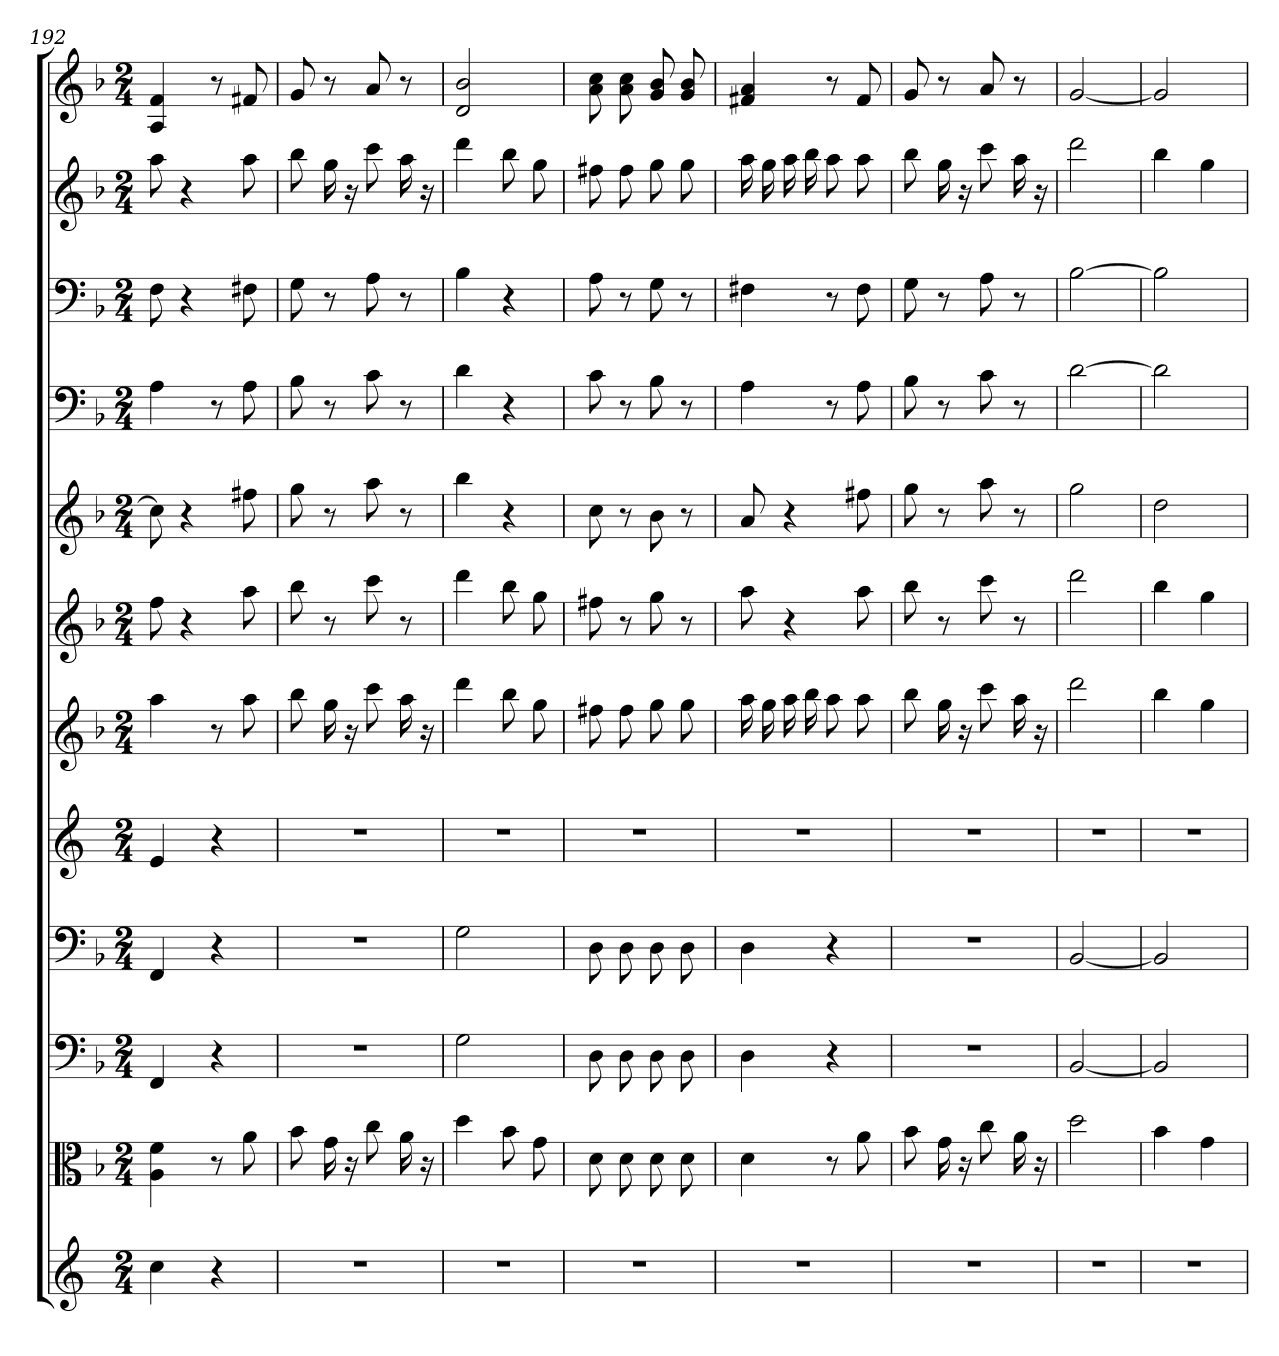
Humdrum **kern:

**kern	**kern	**kern	**kern	**kern	**kern	**kern	**kern	**kern	**kern	**kern	**kern
*part12	*part11	*part10	*part9	*part8	*part7	*part6	*part5	*part4	*part3	*part2	*part1
*staff12	*staff11	*staff10	*staff9	*staff8	*staff7	*staff6	*staff5	*staff4	*staff3	*staff2	*staff1
*	*clefC3	*clefF4	*clefF4	*	*	*	*	*clefF4	*clefF4	*	*
*k[]	*k[b-]	*k[b-]	*k[b-]	*k[]	*k[b-]	*k[b-]	*k[b-]	*k[b-]	*k[b-]	*k[b-]	*k[b-]
*M2/4	*M2/4	*M2/4	*M2/4	*M2/4	*M2/4	*M2/4	*M2/4	*M2/4	*M2/4	*M2/4	*M2/4
=192	=192	=192	=192	=192	=192	=192	=192	=192	=192	=192	=192
4cc	4A 4f	4FF	4FF	4e	4aa	8ff	8cc]	4A	8F	8aa	4A 4f
.	.	.	.	.	.	4r	4r	.	4r	4r	.
4r	8r	4r	4r	4r	8r	.	.	8r	.	.	8r
.	8a	.	.	.	8aa	8aa	8ff#X	8A	8F#X	8aa	8f#X
=193	=193	=193	=193	=193	=193	=193	=193	=193	=193	=193	=193
2r	8b-	2r	2r	2r	8bb-	8bb-	8gg	8B-	8G	8bb-	8g
.	16g	.	.	.	16gg	8r	8r	8r	8r	16gg	8r
.	16r	.	.	.	16r	.	.	.	.	16r	.
.	8cc	.	.	.	8ccc	8ccc	8aa	8c	8A	8ccc	8a
.	16a	.	.	.	16aa	8r	8r	8r	8r	16aa	8r
.	16r	.	.	.	16r	.	.	.	.	16r	.
=194	=194	=194	=194	=194	=194	=194	=194	=194	=194	=194	=194
2r	4dd	2G	2G	2r	4ddd	4ddd	4bb-	4d	4B-	4ddd	2d 2b-
.	8b-	.	.	.	8bb-	8bb-	4r	4r	4r	8bb-	.
.	8g	.	.	.	8gg	8gg	.	.	.	8gg	.
=195	=195	=195	=195	=195	=195	=195	=195	=195	=195	=195	=195
2r	8d	8D	8D	2r	8ff#X	8ff#X	8cc	8c	8A	8ff#X	8a 8cc
.	8d	8D	8D	.	8ff#	8r	8r	8r	8r	8ff#	8a 8cc
.	8d	8D	8D	.	8gg	8gg	8b-	8B-	8G	8gg	8g 8b-
.	8d	8D	8D	.	8gg	8r	8r	8r	8r	8gg	8g 8b-
=196	=196	=196	=196	=196	=196	=196	=196	=196	=196	=196	=196
2r	4d	4D	4D	2r	16aa	8aa	8a	4A	4F#X	16aa	4f#X 4a
.	.	.	.	.	16gg	.	.	.	.	16gg	.
.	.	.	.	.	16aa	4r	4r	.	.	16aa	.
.	.	.	.	.	16bb-	.	.	.	.	16bb-	.
.	8r	4r	4r	.	8aa	.	.	8r	8r	8aa	8r
.	8a	.	.	.	8aa	8aa	8ff#X	8A	8F#	8aa	8f#
=197	=197	=197	=197	=197	=197	=197	=197	=197	=197	=197	=197
2r	8b-	2r	2r	2r	8bb-	8bb-	8gg	8B-	8G	8bb-	8g
.	16g	.	.	.	16gg	8r	8r	8r	8r	16gg	8r
.	16r	.	.	.	16r	.	.	.	.	16r	.
.	8cc	.	.	.	8ccc	8ccc	8aa	8c	8A	8ccc	8a
.	16a	.	.	.	16aa	8r	8r	8r	8r	16aa	8r
.	16r	.	.	.	16r	.	.	.	.	16r	.
=198	=198	=198	=198	=198	=198	=198	=198	=198	=198	=198	=198
2r	2dd	[2BB-	[2BB-	2r	2ddd	2ddd	2gg	[2d	[2B-	2ddd	[2g
=199	=199	=199	=199	=199	=199	=199	=199	=199	=199	=199	=199
2r	4b-	2BB-]	2BB-]	2r	4bb-	4bb-	2dd	2d]	2B-]	4bb-	2g]
.	4g	.	.	.	4gg	4gg	.	.	.	4gg	.
=	=	=	=	=	=	=	=	=	=	=	=
*-	*-	*-	*-	*-	*-	*-	*-	*-	*-	*-	*-
